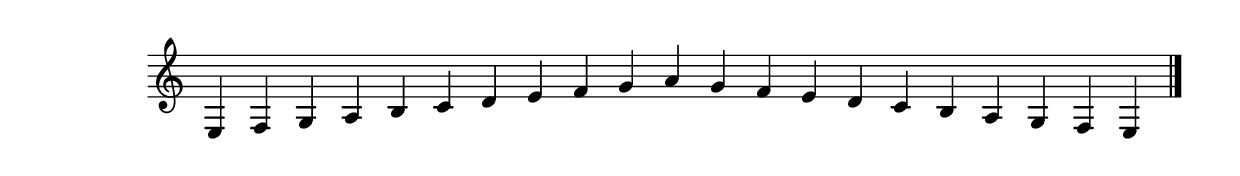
\version "2.24.3"
\language "english"

\layout {
  ragged-last = ##f
}

\relative {
  \time 35/4
  \omit Staff.TimeSignature
  e f g a b c d e f g a g f e d c b a g f e
  \bar "|."
}
